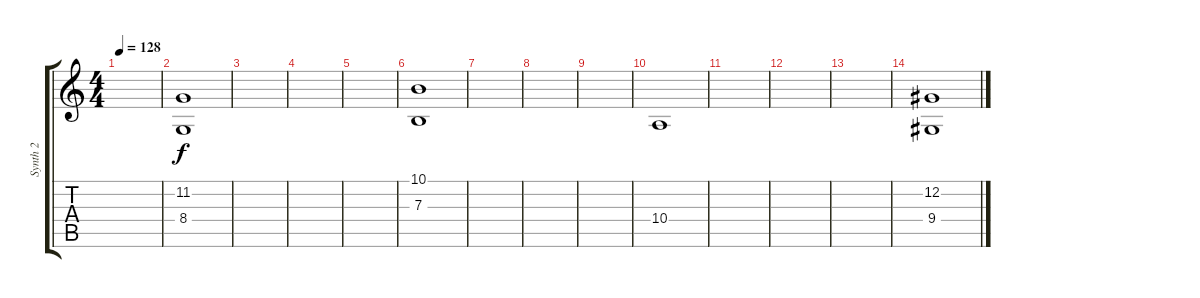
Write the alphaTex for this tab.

\track ("Synth 2" "Synth 2") {instrument stringensemble1}
\staff {score tabs}
\tuning (Db4 Ab3 E3 B2 Gb2 Db2) {hide}
\ts (4 4)
\tempo 128
\clef g2
\ks c
|
(11.2 8.4).1 |
|
|
|
(10.1 7.3).1 |
|
|
|
10.4.1 |
|
|
|
(12.2 9.4).1
